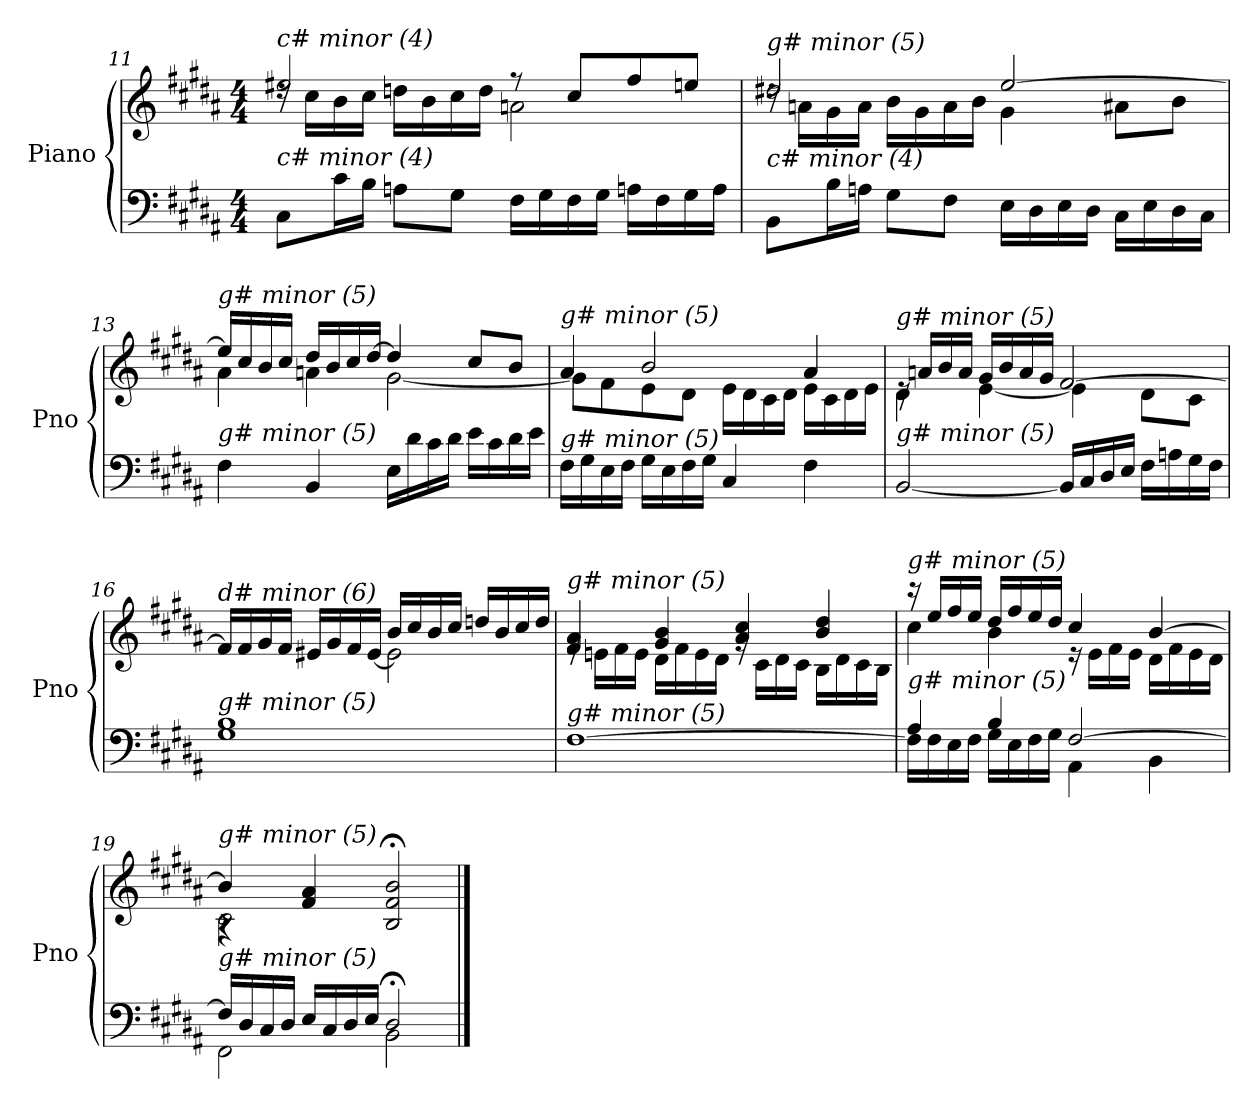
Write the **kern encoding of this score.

**kern	**kern
*part1	*part1
*staff2	*staff1
*I"Piano	*
*I'Pno	*
*clefF4	*clefG2
*k[f#c#g#d#a#]	*k[f#c#g#d#a#]
*M4/4	*M4/4
=11	=11
*	*^
!	!LO:TX:i:t=c# minor (4)	!
!LO:TX:i:t=c# minor (4)	!	!
8C#\L	2ee#X/	16rdd
.	.	16cc#\LL
16c#\L	.	16b\
16B\JJ	.	16cc#\JJ
8An\L	.	16ddn\LL
.	.	16b\
8G#\J	.	16cc#\
.	.	16dd\JJ
16F#\LL	8r	2an\
16G#\	.	.
16F#\	8cc#/L	.
16G#\JJ	.	.
16An\LL	8ff#/	.
16F#\	.	.
16G#\	8een/J	.
16A\JJ	.	.
=12	=12	=12
!	!LO:TX:i:t=g# minor (5)	!
!LO:TX:i:t=c# minor (4)	!	!
8BB\L	2dd#X/	16rdd
.	.	16an\LL
16B\L	.	16g#\
16An\JJ	.	16a\JJ
8G#\L	.	16b\LL
.	.	16g#\
8F#\J	.	16a\
.	.	16b\JJ
16E\LL	[2ee/	4g#\
16D#\	.	.
16E\	.	.
16D#\JJ	.	.
16C#\LL	.	8a#X\L
16E\	.	.
16D#\	.	8b\J
16C#\JJ	.	.
!!LO:LB:g=z	!!
=13	=13	=13
!	!LO:TX:i:t=g# minor (5)	!
!LO:TX:i:t=g# minor (5)	!	!
4F#\	16ee/LL]	4a#\
.	16cc#/	.
.	16b/	.
.	16cc#/JJ	.
4BB/	16dd#/LL	4an\
.	16b/	.
.	16cc#/	.
.	[16dd#/JJ	.
16E\LL	4dd#/]	[2g#\
16d#\	.	.
16c#\	.	.
16d#\JJ	.	.
16e\LL	8cc#/L	.
16c#\	.	.
16d#\	8b/J	.
16e\JJ	.	.
=14	=14	=14
!	!LO:TX:i:t=g# minor (5)	!
!LO:TX:i:t=g# minor (5)	!	!
16F#\LL	4a#/	8g#\L]
16G#\	.	.
16E\	.	8f#\
16F#\JJ	.	.
16G#\LL	2b/	8e\
16E\	.	.
16F#\	.	8d#\J
16G#\JJ	.	.
4C#/	.	16e\LL
.	.	16d#\
.	.	16c#\
.	.	16d#\JJ
4F#\	4a#/	16e\LL
.	.	16c#\
.	.	16d#\
.	.	16e\JJ
=15	=15	=15
!	!LO:TX:i:t=g# minor (5)	!
!LO:TX:i:t=g# minor (5)	!	!
[2BB/	16re	4d#\
.	16an/LL	.
.	16b/	.
.	16a/JJ	.
.	16g#/LL	[4e\
.	16b/	.
.	16a/	.
.	16g#/JJ	.
16BB/LL]	[2f#/	4e\]
16C#/	.	.
16D#/	.	.
16E/JJ	.	.
16F#\LL	.	8d#\L
16An\	.	.
16G#\	.	8c#\J
16F#\JJ	.	.
!!LO:PB:g=z	!!
=16	=16	=16
*^	*	*
!	!	!LO:TX:i:t=d# minor (6)	!
!LO:TX:i:t=g# minor (5)	!	!	!
2ryy	1G# 1B	16f#/LL]	2ryy
.	.	16f#/	.
.	.	16g#/	.
.	.	16f#/JJ	.
.	.	16e#X/LL	.
.	.	16g#/	.
.	.	16f#/	.
.	.	[16e#/JJ	.
2ryy	.	2e#\]	16b/LL
.	.	.	16cc#/
.	.	.	16b/
.	.	.	16cc#/JJ
.	.	.	16ddn/LL
.	.	.	16b/
.	.	.	16cc#/
.	.	.	16dd/JJ
*v	*v	*	*
=17	=17	=17
!	!LO:TX:i:t=g# minor (5)	!
!LO:TX:i:t=g# minor (5)	!	!
[1F#	4f#/ 4a#/	16rg
.	.	16en\LL
.	.	16f#\
.	.	16e\JJ
.	4g#/ 4b/	16d#\LL
.	.	16f#\
.	.	16e\
.	.	16d#\JJ
.	4a#/ 4cc#/	16rg
.	.	16c#\LL
.	.	16d#\
.	.	16c#\JJ
.	4b/ 4dd#/	16B\LL
.	.	16d#\
.	.	16c#\
.	.	16B\JJ
!!LO:LB:g=z	!!
=18	=18	=18
*^	*	*
!	!	!LO:TX:i:t=g# minor (5)	!
!LO:TX:i:t=g# minor (5)	!	!	!
16F#\LL]	4A#/	16r	4cc#\
16F#\	.	16ee/LL	.
16E\	.	16ff#/	.
16F#\JJ	.	16ee/JJ	.
16G#\LL	4B/	16dd#/LL	4b\
16E\	.	16ff#/	.
16F#\	.	16ee/	.
16G#\JJ	.	16dd#/JJ	.
[2F#/	4AA#\	4cc#/	16r
.	.	.	16e\LL
.	.	.	16f#\
.	.	.	16e\JJ
.	4BB\	[4b/	16d#\LL
.	.	.	16f#\
.	.	.	16e\
.	.	.	16d#\JJ
=19	=19	=19	=19
*^	*^	*	*^
!	!	!	!	!LO:TX:i:t=g# minor (5)	!	!
!LO:TX:i:t=g# minor (5)	!	!	!	!	!	!
2ryy	4ryy	16F#/LL]	2FF#\	4b/]	2c#\	4rA
.	.	16D#/	.	.	.	.
.	.	16C#/	.	.	.	.
.	.	16D#/JJ	.	.	.	.
.	2.ryy	16E/LL	.	4f#/ 4a#/	.	2.ryy
.	.	16C#/	.	.	.	.
.	.	16D#/	.	.	.	.
.	.	16E/JJ	.	.	.	.
2ryy	.	2D#/	2BB;\	2B/;< 2f#/;< 2b/;<	2ryy	.
*v	*v	*v	*v	*	*	*
*	*v	*v	*v
==	==
*-	*-
